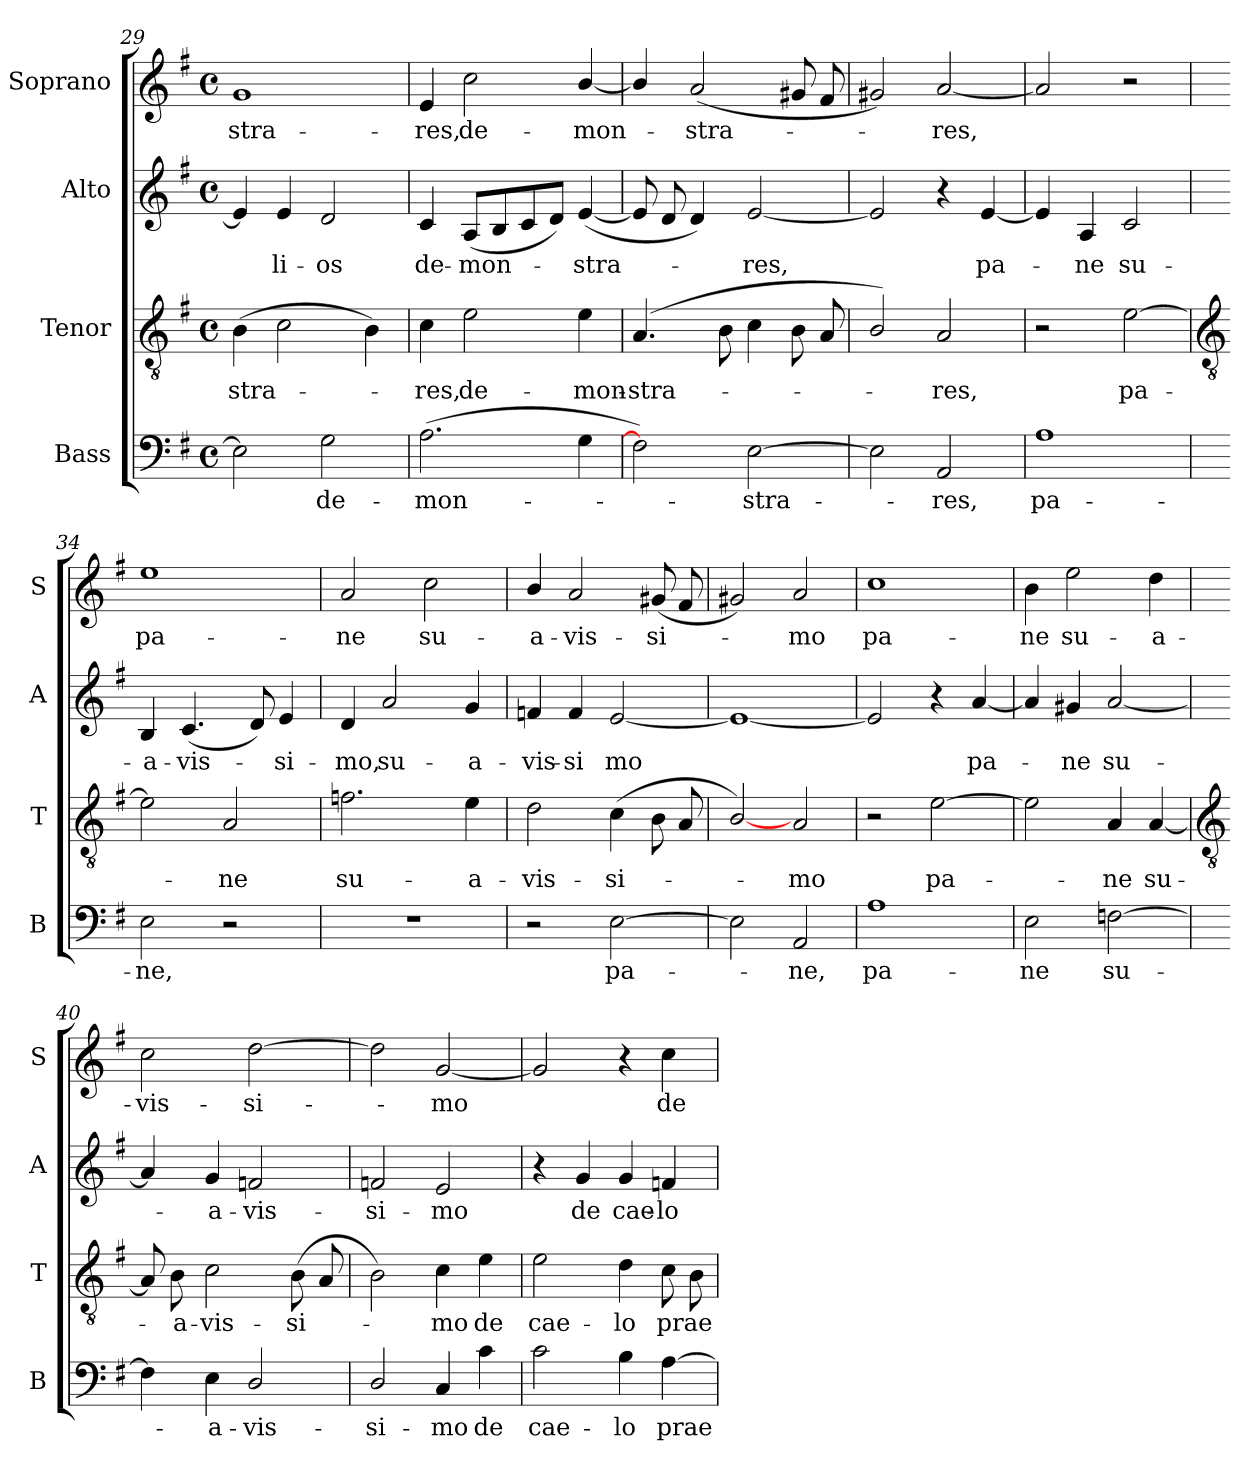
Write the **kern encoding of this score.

**kern	**text	**kern	**text	**kern	**text	**kern	**text
*part4	*part4	*part3	*part3	*part2	*part2	*part1	*part1
*staff4	*staff4	*staff3	*staff3	*staff2	*staff2	*staff1	*staff1
*I"Bass	*	*I"Tenor	*	*I"Alto	*	*I"Soprano	*
*I'B	*	*I'T	*	*I'A	*	*I'S	*
*clefF4	*	*clefGv2	*	*clefG2	*	*clefG2	*
*k[f#]	*	*k[f#]	*	*k[f#]	*	*k[f#]	*
*G:	*	*G:	*	*G:	*	*G:	*
*M4/4	*	*M4/4	*	*M4/4	*	*M4/4	*
*met(c)	*	*met(c)	*	*met(c)	*	*met(c)	*
=29	=29	=29	=29	=29	=29	=29	=29
!	!	!	!LO:LY:b	!	!	!	!LO:LY:b
2E]	.	(>4B	stra-	4e]	.	1g	-stra-
!	!	!	!	!	!LO:LY:b	!	!
.	.	2c	.	4e	li-	.	.
!	!LO:LY:b	!	!	!	!LO:LY:b	!	!
2G	de-	.	.	2d	-os	.	.
.	.	4B)	.	.	.	.	.
=30	=30	=30	=30	=30	=30	=30	=30
!	!LO:LY:b	!	!LO:LY:b	!	!LO:LY:b	!	!LO:LY:b
(>2.A	-mon-	4c	res,	4c	de-	4e	-res,
!	!	!	!LO:LY:b	!	!LO:LY:b	!	!LO:LY:b
.	.	2e	de-	(<8AL	-mon-	2cc	de-
.	.	.	.	8B	.	.	.
.	.	.	.	8c	.	.	.
.	.	.	.	8dJ)	.	.	.
!	!	!	!LO:LY:b	!	!LO:LY:b	!	!LO:LY:b
4G	.	4e	-mon-	(<[4e	stra-	[4b/	-mon-
=31	=31	=31	=31	=31	=31	=31	=31
!	!	!	!LO:LY:b	!	!	!	!
2F])	.	(<4.A	-stra-	8eL]	.	4b/]	.
.	.	.	.	8d	.	.	.
!	!	!	!	!	!	!	!LO:LY:b
.	.	.	.	4d)	.	(<2a	stra-
.	.	8B	.	.	.	.	.
!	!LO:LY:b	!	!	!	!LO:LY:b	!	!
[2E	stra-	4c	.	[2e	res,	.	.
.	.	8B	.	.	.	8g#XL	.
.	.	8A	.	.	.	8f#	.
=32	=32	=32	=32	=32	=32	=32	=32
2E]	.	2B/)	.	2e]	.	2g#X)	.
!	!LO:LY:b	!	!LO:LY:b	!	!	!	!LO:LY:b
2AA	res,	2A	res,	4r	.	[2a	res,
!	!	!	!	!	!LO:LY:b	!	!
.	.	.	.	[4e	pa-	.	.
=33	=33	=33	=33	=33	=33	=33	=33
!	!LO:LY:b	!	!	!	!	!	!
1A	pa-	2r	.	4e]	.	2a]	.
!	!	!	!	!	!LO:LY:b	!	!
.	.	.	.	4A	ne	.	.
!	!	!	!LO:LY:b	!	!LO:LY:b	!	!
.	.	[2e	pa-	2c	su-	2r	.
!!LO:LB:g=z
=34	=34	=34	=34	=34	=34	=34	=34
*	*	*clefGv2	*	*	*	*	*
!	!LO:LY:b	!	!	!	!LO:LY:b	!	!LO:LY:b
2E	-ne,	2e]	.	4B	-a-	1ee	pa-
!	!	!	!	!	!LO:LY:b	!	!
.	.	.	.	(<4.c	-vis-	.	.
!	!	!	!LO:LY:b	!	!	!	!
2r	.	2A	ne	.	.	.	.
.	.	.	.	8d)	.	.	.
!	!	!	!	!	!LO:LY:b	!	!
.	.	.	.	4e	si-	.	.
=35	=35	=35	=35	=35	=35	=35	=35
!	!	!	!LO:LY:b	!	!LO:LY:b	!	!LO:LY:b
1r	.	2.fn	su-	4d	-mo,	2a	-ne
!	!	!	!	!	!LO:LY:b	!	!
.	.	.	.	2a	su-	.	.
!	!	!	!	!	!	!	!LO:LY:b
.	.	.	.	.	.	2cc	su-
!	!	!	!LO:LY:b	!	!LO:LY:b	!	!
.	.	4e	-a-	4g	-a-	.	.
=36	=36	=36	=36	=36	=36	=36	=36
!	!	!	!LO:LY:b	!	!LO:LY:b	!	!LO:LY:b
2r	.	2d	-vis-	4fn	-vis--	4b/	-a-
!	!	!	!	!	!LO:LY:b	!	!LO:LY:b
.	.	.	.	4f	-si	2a	-vis-
!	!LO:LY:b	!	!LO:LY:b	!	!LO:LY:b	!	!
[2E	pa-	(<4c	-si-	[2e	mo	.	.
!	!	!	!	!	!	!	!LO:LY:b
.	.	8BL	.	.	.	(<8g#XL	-si-
.	.	8A	.	.	.	8f#	.
=37	=37	=37	=37	=37	=37	=37	=37
2E]	.	[2B/)	.	1e_	.	2g#X)	.
!	!LO:LY:b	!	!LO:LY:b	!	!	!	!LO:LY:b
2AA	ne,	2A	mo	.	.	2a	mo
=38	=38	=38	=38	=38	=38	=38	=38
!	!LO:LY:b	!	!	!	!	!	!LO:LY:b
1A	pa-	2r	.	2e]	.	1cc	pa-
!	!	!	!LO:LY:b	!	!	!	!
.	.	[2e	pa-	4r	.	.	.
!	!	!	!	!	!LO:LY:b	!	!
.	.	.	.	[4a	pa-	.	.
=39	=39	=39	=39	=39	=39	=39	=39
!	!LO:LY:b	!	!	!	!	!	!LO:LY:b
2E	-ne	2e]	.	4a]	.	4b	-ne
!	!	!	!	!	!LO:LY:b	!	!LO:LY:b
.	.	.	.	4g#X	ne	2ee	su-
!	!LO:LY:b	!	!LO:LY:b	!	!LO:LY:b	!	!
[2Fn	su-	4A	ne	[2a	su-	.	.
!	!	!	!LO:LY:b	!	!	!	!LO:LY:b
.	.	[4A	su-	.	.	4dd	-a-
!!LO:LB:g=z
=40	=40	=40	=40	=40	=40	=40	=40
*	*	*clefGv2	*	*	*	*	*
!	!	!	!	!	!	!	!LO:LY:b
4F]	.	8A]	.	4a]	.	2cc	-vis-
!	!	!	!LO:LY:b	!	!	!	!
.	.	8B	a-	.	.	.	.
!	!LO:LY:b	!	!LO:LY:b	!	!LO:LY:b	!	!
4E	a-	2c	-vis-	4g	a-	.	.
!	!LO:LY:b	!	!	!	!LO:LY:b	!	!LO:LY:b
2D/	-vis-	.	.	2fn	-vis-	[2dd	-si-
!	!	!	!LO:LY:b	!	!	!	!
.	.	(<8BL	-si-	.	.	.	.
.	.	8A	.	.	.	.	.
=41	=41	=41	=41	=41	=41	=41	=41
!	!LO:LY:b	!	!	!	!LO:LY:b	!	!
2D/	-si-	2B)	.	2fn	-si-	2dd]	.
!	!LO:LY:b	!	!LO:LY:b	!	!LO:LY:b	!	!LO:LY:b
4C	-mo	4c	mo	2e	-mo	[2g	mo
!	!LO:LY:b	!	!LO:LY:b	!	!	!	!
4c	de	4e	de	.	.	.	.
=42	=42	=42	=42	=42	=42	=42	=42
!	!LO:LY:b	!	!LO:LY:b	!	!	!	!
2c	cae-	2e	cae-	4r	.	2g]	.
!	!	!	!	!	!LO:LY:b	!	!
.	.	.	.	4g	de	.	.
!	!LO:LY:b	!	!LO:LY:b	!	!LO:LY:b	!	!
4B	-lo	4d	-lo	4g	cae-	4r	.
!	!LO:LY:b	!	!LO:LY:b	!	!LO:LY:b	!	!LO:LY:b
[4A	prae-	8c	prae-	4fn	-lo	4cc	de
.	.	8B	.	.	.	.	.
=	=	=	=	=	=	=	=
*-	*-	*-	*-	*-	*-	*-	*-
